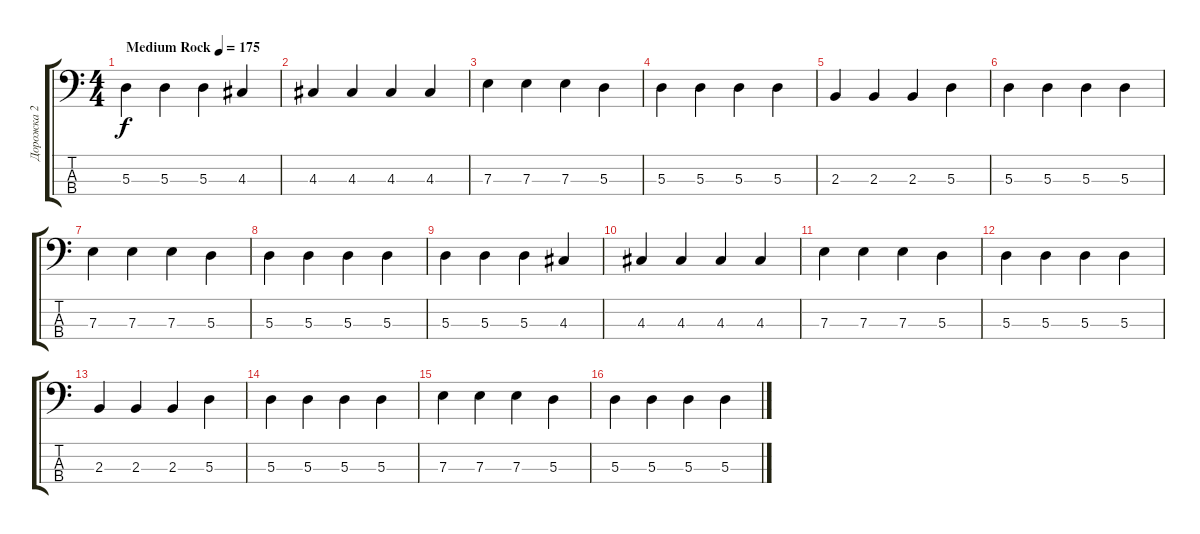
\track ("Дорожка 2" "Дорожка 2") {instrument electricbassfinger}
\staff {score tabs}
\tuning (G2 D2 A1 E1) {hide}
\ts (4 4)
\tempo (175 "Medium Rock")
\clef f4
\ks c
5.3.4{dy f instrument electricbassfinger} 5.3.4 5.3.4 4.3.4 |
4.3.4 4.3.4 4.3.4 4.3.4 |
7.3.4 7.3.4 7.3.4 5.3.4 |
5.3.4 5.3.4 5.3.4 5.3.4 |
2.3.4 2.3.4 2.3.4 5.3.4 |
5.3.4 5.3.4 5.3.4 5.3.4 |
7.3.4 7.3.4 7.3.4 5.3.4 |
5.3.4 5.3.4 5.3.4 5.3.4 |
5.3.4 5.3.4 5.3.4 4.3.4 |
4.3.4 4.3.4 4.3.4 4.3.4 |
7.3.4 7.3.4 7.3.4 5.3.4 |
5.3.4 5.3.4 5.3.4 5.3.4 |
2.3.4 2.3.4 2.3.4 5.3.4 |
5.3.4 5.3.4 5.3.4 5.3.4 |
7.3.4 7.3.4 7.3.4 5.3.4 |
5.3.4 5.3.4 5.3.4 5.3.4
